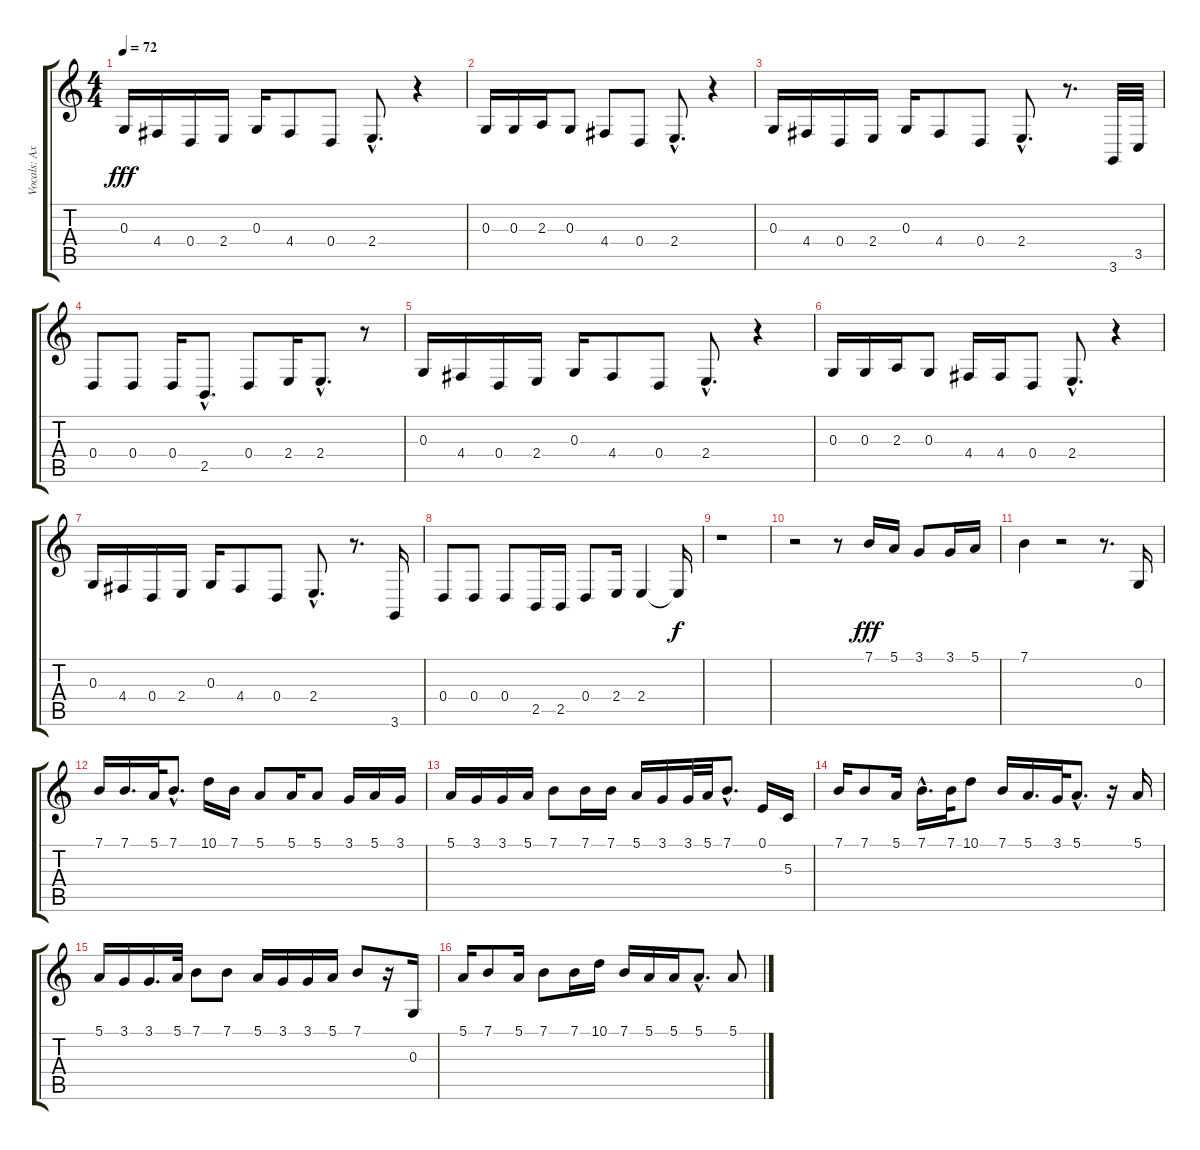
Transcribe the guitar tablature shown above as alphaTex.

\track ("Vocals: Axl Rose" "Vocals: Ax") {instrument bassoon}
\staff {score tabs}
\tuning (E4 B3 G3 D3 A2 E2) {hide}
\ts (4 4)
\tempo 72
\clef g2
\ks c
0.3.16{dy fff} 4.4.16 0.4.16 2.4.16 0.3.16 4.4.8 0.4.8 2.4{hac}.8{d} r.4 |
0.3.16 0.3.16 2.3.16 0.3.8 4.4.8 0.4.8 2.4{hac}.8{d} r.4 |
0.3.16 4.4.16 0.4.16 2.4.16 0.3.16 4.4.8 0.4.8 2.4{hac}.8{d} r.8{d} 3.6.32 3.5.32 |
0.4.8 0.4.8 0.4.16 2.5{hac}.8{d} 0.4.8 2.4.16 2.4{hac}.8{d} r.8 |
0.3.16 4.4.16 0.4.16 2.4.16 0.3.16 4.4.8 0.4.8 2.4{hac}.8{d} r.4 |
0.3.16 0.3.16 2.3.16 0.3.8 4.4.16 4.4.16 0.4.8 2.4{hac}.8{d} r.4 |
0.3.16 4.4.16 0.4.16 2.4.16 0.3.16 4.4.8 0.4.8 2.4{hac}.8{d} r.8{d} 3.6.16 |
0.4.8 0.4.8 0.4.8 2.5.16 2.5.16 0.4.8 2.4.16 2.4.4 2.4{t}.16{dy f} |
r.1 |
r.2 r.8 7.1.16{dy fff} 5.1.16 3.1.8 3.1.16 5.1.16 |
7.1.4 r.2 r.8{d} 0.3.16 |
7.1.16 7.1.16{d} 5.1.32 7.1{hac}.8{d} 10.1.16 7.1.16 5.1.8 5.1.16 5.1.8 3.1.16 5.1.16 3.1.16 |
5.1.16 3.1.16 3.1.16 5.1.16 7.1.8 7.1.16 7.1.16 5.1.16 3.1.16 3.1.32 5.1.32 7.1{hac}.8{d} 0.1.16 5.3.16 |
7.1.16 7.1.8 5.1.16 7.1{hac}.16{d} 7.1.32 10.1.8 7.1.16 5.1.16{d} 3.1.32 5.1{hac}.8{d} r.16 5.1.16 |
5.1.16 3.1.16 3.1.16{d} 5.1.32 7.1.8 7.1.8 5.1.16 3.1.16 3.1.16 5.1.16 7.1.8 r.16 0.3.16 |
5.1.16 7.1.8 5.1.16 7.1.8 7.1.16 10.1.16 7.1.16 5.1.16 5.1.16 5.1{hac}.8{d} 5.1.8
